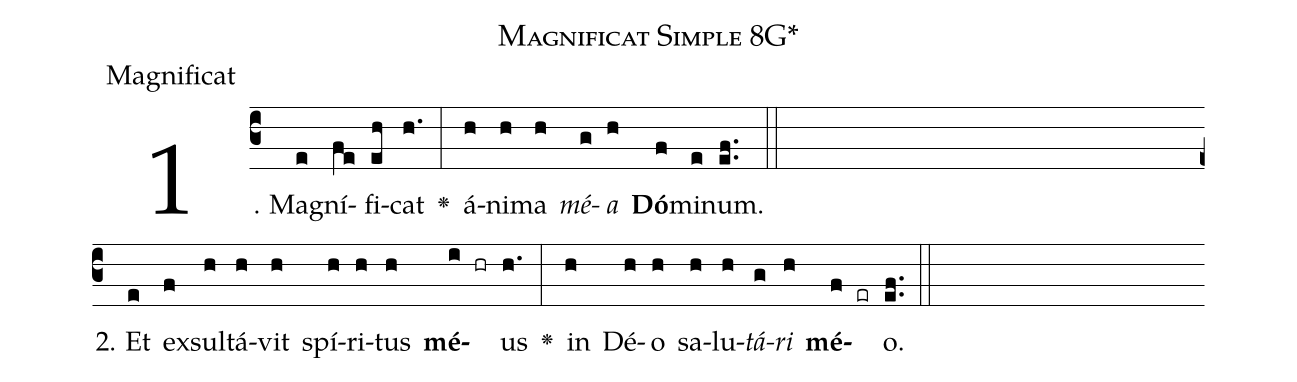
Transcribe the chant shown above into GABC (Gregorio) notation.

name: Magnificat Simple 8G*;
office-part: Magnificat;
def-m1:\pagebreak[2];
%%
% The syntax in this part is called gabc. Please refer to http://home.gna.org/gregorio/gabc/#basis

(c3)1. M{a}(e)gní(fe)fi(eh)cat(h.) <v>\greheightstar</v>(:) á(h)ni(h)ma(h) <i>mé</i>(g)<i>a</i>(h) <b>Dó</b>(f)mi(e)num.(ef..) (::Z[em1])
2. Et(e) ex(f)sul(h)tá(h)vit(h) spí(h)ri(h)tus(h) <b>mé</b>(i hr)us(h.) <v>\greheightstar</v>(:) in(h) Dé(h)o(h) sa(h)lu(h)<i>tá</i>(g)<i>ri</i>(h) <b>mé</b>(f er)o.(ef..) (::)

%E(j) u(j) o(i) u(j) a(h) e.(gh..)

%Mediant of 1 accent
%Termination of 1 accent with 2 preperatory syllables
